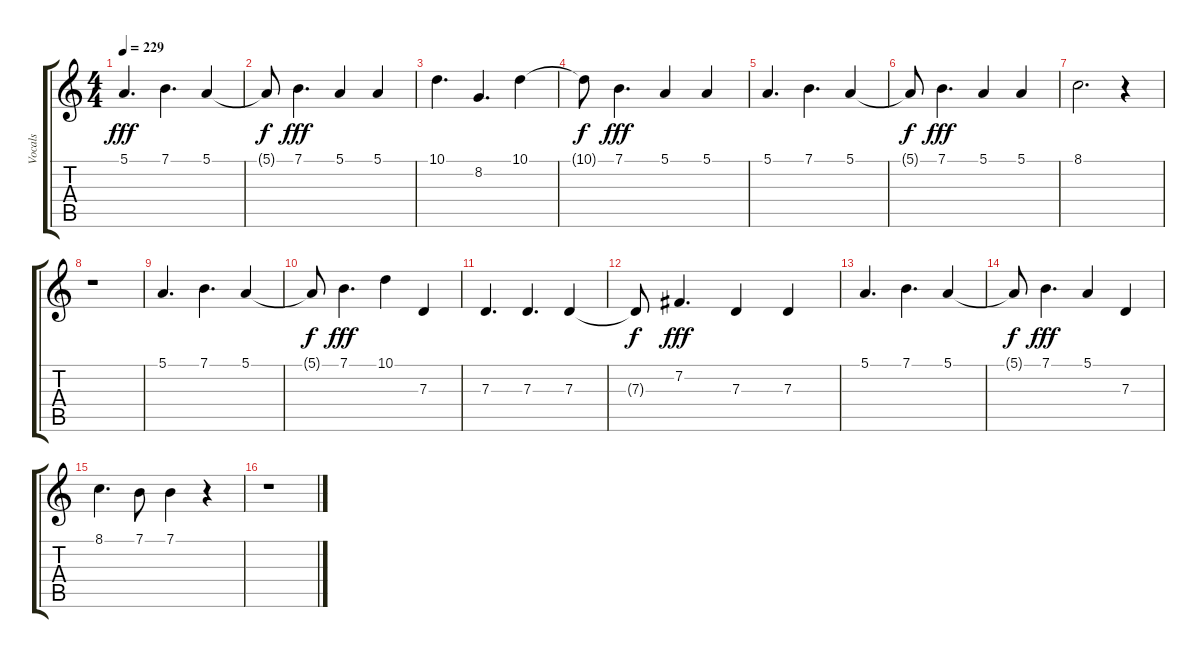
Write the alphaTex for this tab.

\track ("Vocals" "Vocals") {instrument pad3polysynth}
\staff {score tabs}
\tuning (E4 B3 G3 D3 A2 E2) {hide}
\ts (4 4)
\tempo 229
\clef g2
\ks c
5.1.4{d dy fff} 7.1.4{d} 5.1.4 |
5.1{t}.8{dy f} 7.1.4{d dy fff} 5.1.4 5.1.4 |
10.1.4{d} 8.2.4{d} 10.1.4 |
10.1{t}.8{dy f} 7.1.4{d dy fff} 5.1.4 5.1.4 |
5.1.4{d} 7.1.4{d} 5.1.4 |
5.1{t}.8{dy f} 7.1.4{d dy fff} 5.1.4 5.1.4 |
8.1.2{d} r.4 |
r.1 |
5.1.4{d} 7.1.4{d} 5.1.4 |
5.1{t}.8{dy f} 7.1.4{d dy fff} 10.1.4 7.3.4 |
7.3.4{d} 7.3.4{d} 7.3.4 |
7.3{t}.8{dy f} 7.2.4{d dy fff} 7.3.4 7.3.4 |
5.1.4{d} 7.1.4{d} 5.1.4 |
5.1{t}.8{dy f} 7.1.4{d dy fff} 5.1.4 7.3.4 |
8.1.4{d} 7.1.8 7.1.4 r.4 |
r.1
